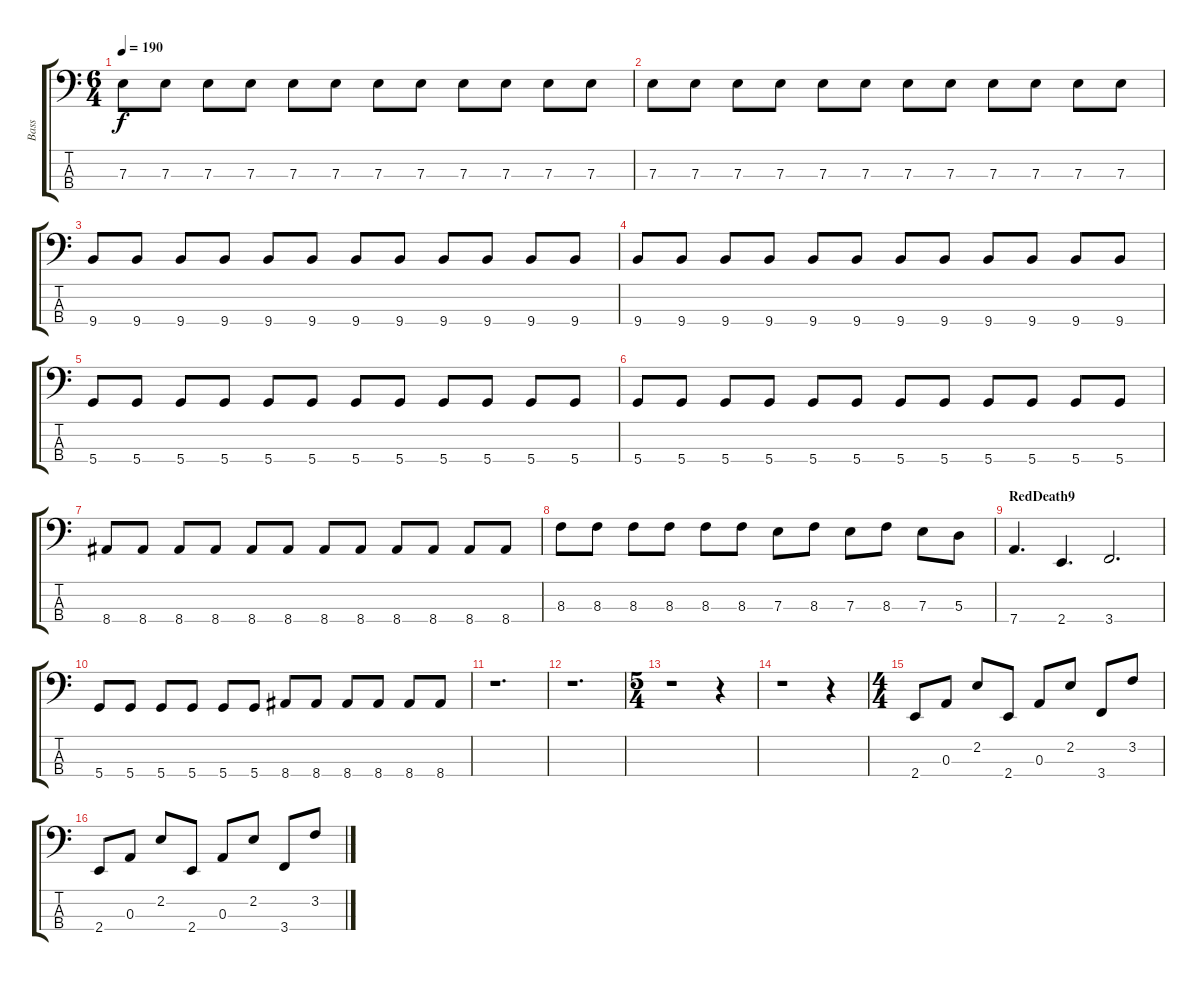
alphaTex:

\track ("Bass" "Bass") {instrument electricbasspick}
\staff {score tabs}
\tuning (G2 D2 A1 D1) {hide}
\ts (6 4)
\tempo 190
\clef f4
\ks c
7.3.8{dy f} 7.3.8 7.3.8 7.3.8 7.3.8 7.3.8 7.3.8 7.3.8 7.3.8 7.3.8 7.3.8 7.3.8 |
7.3.8 7.3.8 7.3.8 7.3.8 7.3.8 7.3.8 7.3.8 7.3.8 7.3.8 7.3.8 7.3.8 7.3.8 |
9.4.8 9.4.8 9.4.8 9.4.8 9.4.8 9.4.8 9.4.8 9.4.8 9.4.8 9.4.8 9.4.8 9.4.8 |
9.4.8 9.4.8 9.4.8 9.4.8 9.4.8 9.4.8 9.4.8 9.4.8 9.4.8 9.4.8 9.4.8 9.4.8 |
5.4.8 5.4.8 5.4.8 5.4.8 5.4.8 5.4.8 5.4.8 5.4.8 5.4.8 5.4.8 5.4.8 5.4.8 |
5.4.8 5.4.8 5.4.8 5.4.8 5.4.8 5.4.8 5.4.8 5.4.8 5.4.8 5.4.8 5.4.8 5.4.8 |
8.4.8 8.4.8 8.4.8 8.4.8 8.4.8 8.4.8 8.4.8 8.4.8 8.4.8 8.4.8 8.4.8 8.4.8 |
8.3.8 8.3.8 8.3.8 8.3.8 8.3.8 8.3.8 7.3.8 8.3.8 7.3.8 8.3.8 7.3.8 5.3.8 |
\section ("" "RedDeath9")
7.4.4{d} 2.4.4{d} 3.4.2{d} |
5.4.8 5.4.8 5.4.8 5.4.8 5.4.8 5.4.8 8.4.8 8.4.8 8.4.8 8.4.8 8.4.8 8.4.8 |
r.1{d} |
r.1{d} |
\ts (5 4)
r.1 r.4 |
r.1 r.4 |
\ts (4 4)
2.4.8 0.3.8 2.2.8 2.4.8 0.3.8 2.2.8 3.4.8 3.2.8 |
2.4.8 0.3.8 2.2.8 2.4.8 0.3.8 2.2.8 3.4.8 3.2.8
